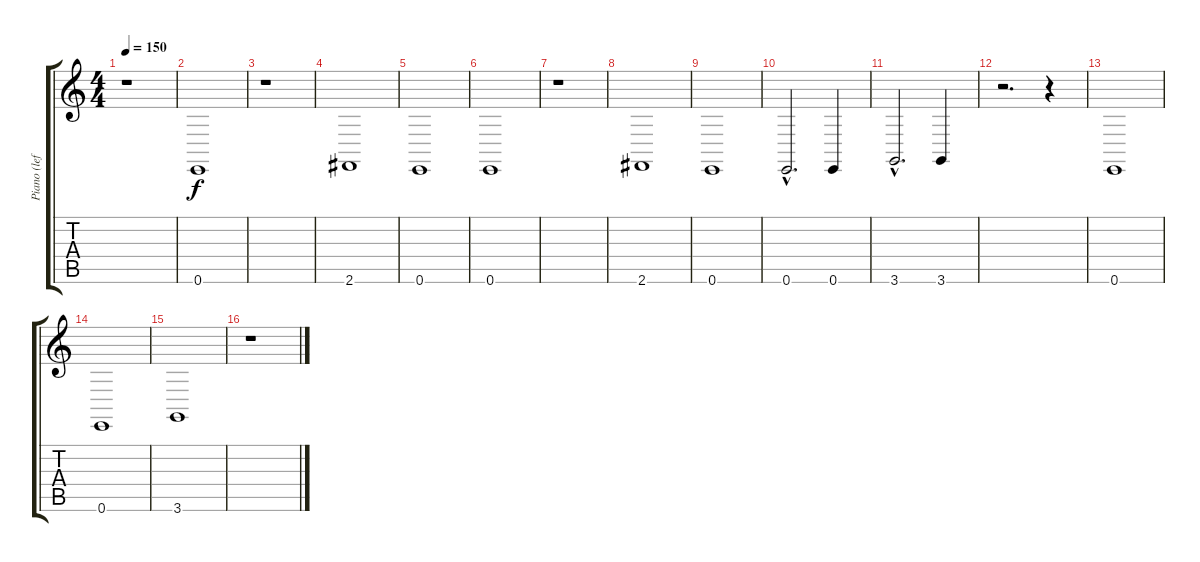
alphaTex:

\track ("Piano (left)" "Piano (lef") {instrument brightacousticpiano}
\staff {score tabs}
\tuning (E4 B3 G3 D3 A2 E2) {hide}
\ts (4 4)
\tempo 150
\clef g2
\ks c
r.1{dy f} |
0.6.1 |
r.1 |
2.6.1 |
0.6.1 |
0.6.1 |
r.1 |
2.6.1 |
0.6.1 |
0.6{hac}.2{d} 0.6.4 |
3.6{hac}.2{d} 3.6.4 |
r.2{d} r.4 |
0.6.1 |
0.6.1 |
3.6.1 |
r.1
